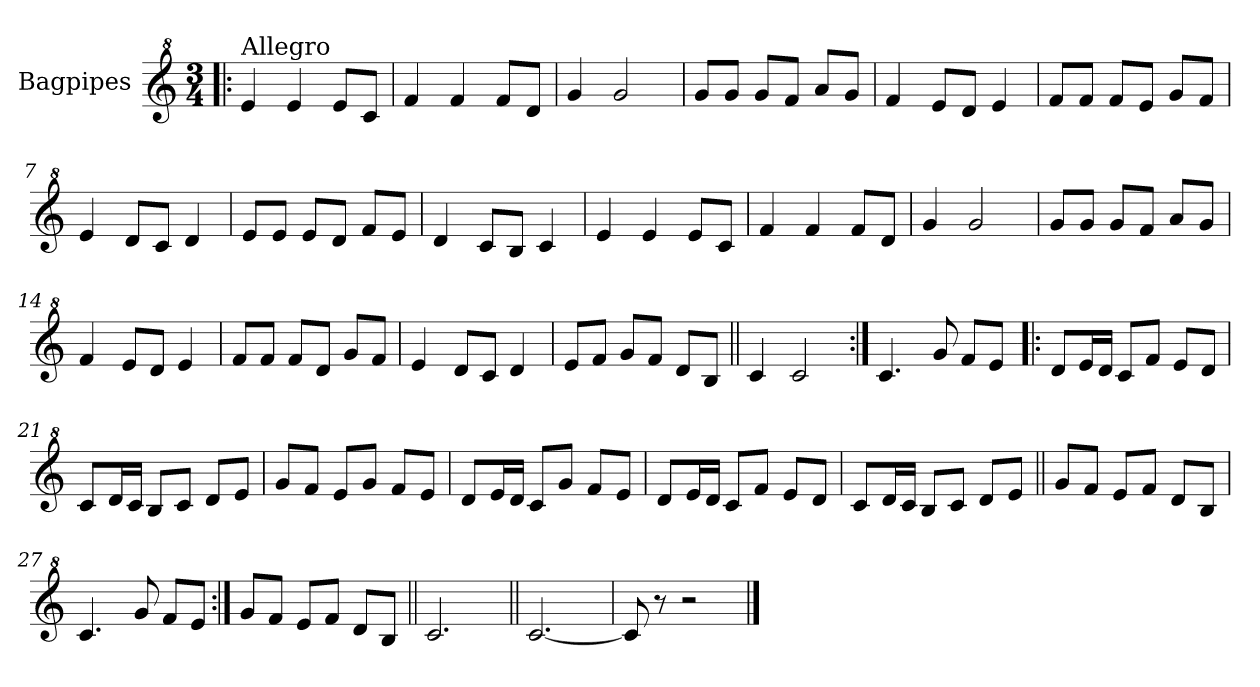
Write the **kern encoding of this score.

**kern
*part1
*staff1
*I"Bagpipes
*I'Bag
*clefG^2
*k[]
*C:
*M3/4
=1!|:
!LO:TX:a:t=Allegro
4ee/
4ee/
8ee/L
8cc/J
=2
4ff/
4ff/
8ff/L
8dd/J
=3
4gg/
2gg/
=4
8gg/L
8gg/J
8gg/L
8ff/J
8aa/L
8gg/J
=5
4ff/
8ee/L
8dd/J
4ee/
=6
8ff/L
8ff/J
8ff/L
8ee/J
8gg/L
8ff/J
=7
4ee/
8dd/L
8cc/J
4dd/
=8
8ee/L
8ee/J
8ee/L
8dd/J
8ff/L
8ee/J
!!LO:LB:g=z
=9
4dd/
8cc/L
8b/J
4cc/
=10
4ee/
4ee/
8ee/L
8cc/J
=11
4ff/
4ff/
8ff/L
8dd/J
=12
4gg/
2gg/
=13
8gg/L
8gg/J
8gg/L
8ff/J
8aa/L
8gg/J
=14
4ff/
8ee/L
8dd/J
4ee/
=15
8ff/L
8ff/J
8ff/L
8dd/J
8gg/L
8ff/J
=16
4ee/
8dd/L
8cc/J
4dd/
!!LO:LB:g=z
=17
8ee/L
8ff/J
8gg/L
8ff/J
8dd/L
8b/J
=18||
4cc/
2cc/
=19:|!
4.cc/
8gg/
8ff/L
8ee/J
=20!|:
8dd/L
16ee/L
16dd/JJ
8cc/L
8ff/J
8ee/L
8dd/J
=21
8cc/L
16dd/L
16cc/JJ
8b/L
8cc/J
8dd/L
8ee/J
=22
8gg/L
8ff/J
8ee/L
8gg/J
8ff/L
8ee/J
!!LO:LB:g=z
=23
8dd/L
16ee/L
16dd/JJ
8cc/L
8gg/J
8ff/L
8ee/J
=24
8dd/L
16ee/L
16dd/JJ
8cc/L
8ff/J
8ee/L
8dd/J
=25
8cc/L
16dd/L
16cc/JJ
8b/L
8cc/J
8dd/L
8ee/J
=26||
8gg/L
8ff/J
8ee/L
8ff/J
8dd/L
8b/J
=27
4.cc/
8gg/
8ff/L
8ee/J
=28:|!
8gg/L
8ff/J
8ee/L
8ff/J
8dd/L
8b/J
=29||
2.cc/
!!LO:LB:g=z
=30||
[2.cc/
=31
8cc/]
8r
2r
==
*-
